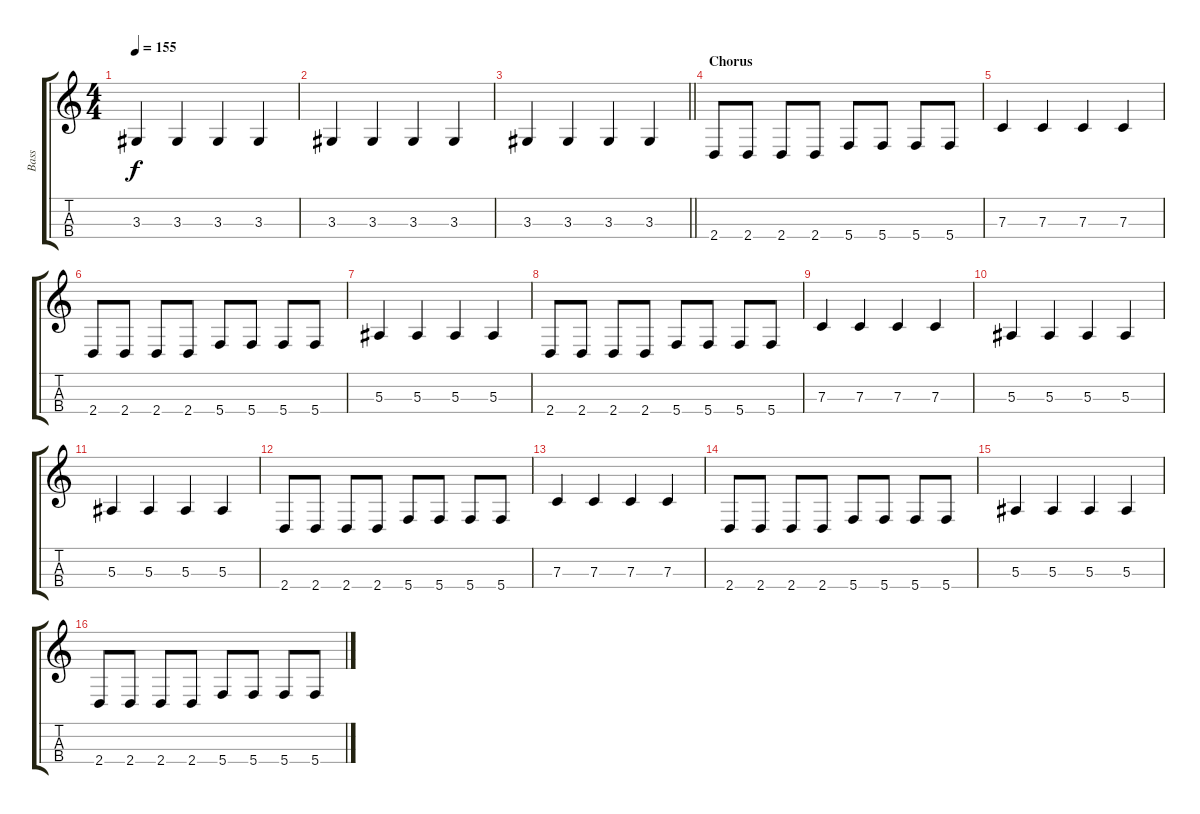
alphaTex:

\track ("Bass" "Bass") {instrument electricbassfinger}
\staff {score tabs}
\tuning (Eb3 Bb2 F2 C2) {hide}
\ts (4 4)
\tempo 155
\clef g2
\ks c
3.3.4{dy f} 3.3.4 3.3.4 3.3.4 |
3.3.4 3.3.4 3.3.4 3.3.4 |
\barLineRight lightlight
3.3.4 3.3.4 3.3.4 3.3.4 |
\section ("" "Chorus")
2.4.8 2.4.8 2.4.8 2.4.8 5.4.8 5.4.8 5.4.8 5.4.8 |
7.3.4 7.3.4 7.3.4 7.3.4 |
2.4.8 2.4.8 2.4.8 2.4.8 5.4.8 5.4.8 5.4.8 5.4.8 |
5.3.4 5.3.4 5.3.4 5.3.4 |
2.4.8 2.4.8 2.4.8 2.4.8 5.4.8 5.4.8 5.4.8 5.4.8 |
7.3.4 7.3.4 7.3.4 7.3.4 |
5.3.4 5.3.4 5.3.4 5.3.4 |
5.3.4 5.3.4 5.3.4 5.3.4 |
2.4.8 2.4.8 2.4.8 2.4.8 5.4.8 5.4.8 5.4.8 5.4.8 |
7.3.4 7.3.4 7.3.4 7.3.4 |
2.4.8 2.4.8 2.4.8 2.4.8 5.4.8 5.4.8 5.4.8 5.4.8 |
5.3.4 5.3.4 5.3.4 5.3.4 |
2.4.8 2.4.8 2.4.8 2.4.8 5.4.8 5.4.8 5.4.8 5.4.8
